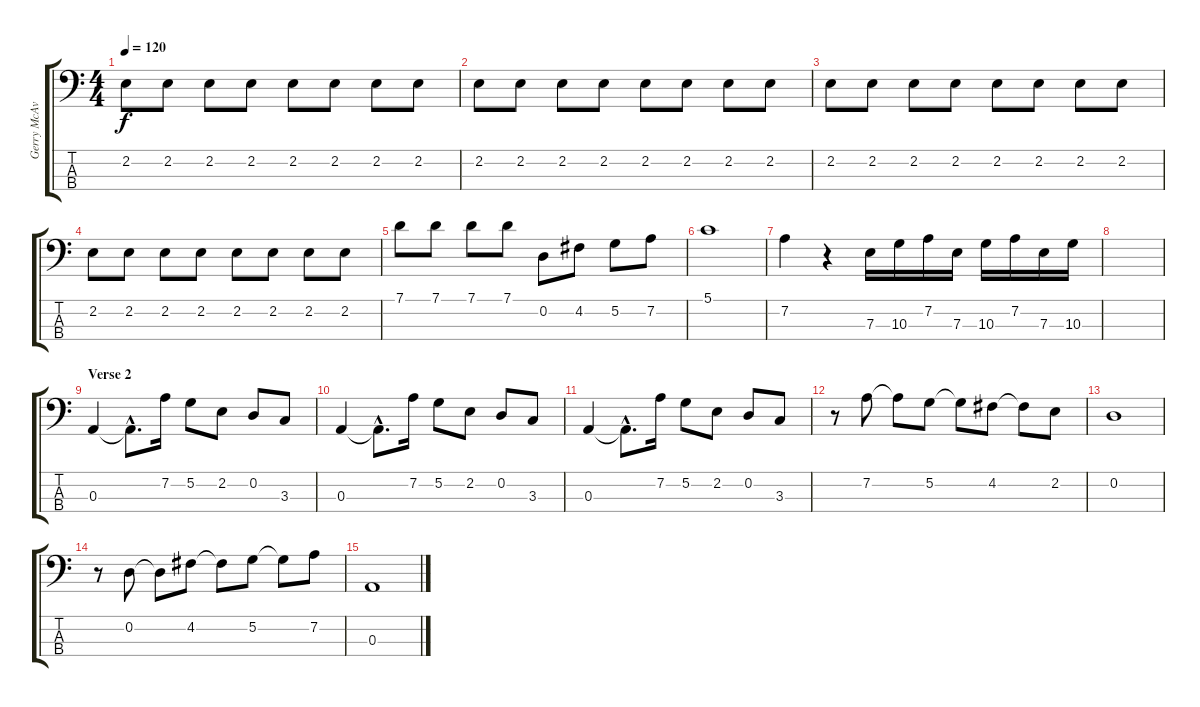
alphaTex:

\track ("Gerry McAvoy" "Gerry McAv") {instrument electricbassfinger}
\staff {score tabs}
\tuning (G2 D2 A1 E1) {hide}
\ts (4 4)
\tempo 120
\clef f4
\ks c
2.2.8{dy f} 2.2.8 2.2.8 2.2.8 2.2.8 2.2.8 2.2.8 2.2.8 |
2.2.8 2.2.8 2.2.8 2.2.8 2.2.8 2.2.8 2.2.8 2.2.8 |
2.2.8 2.2.8 2.2.8 2.2.8 2.2.8 2.2.8 2.2.8 2.2.8 |
2.2.8 2.2.8 2.2.8 2.2.8 2.2.8 2.2.8 2.2.8 2.2.8 |
7.1.8 7.1.8 7.1.8 7.1.8 0.2.8 4.2.8 5.2.8 7.2.8 |
5.1.1 |
7.2.4 r.4 7.3.16 10.3.16 7.2.16 7.3.16 10.3.16 7.2.16 7.3.16 10.3.16 |
|
\section ("" "Verse 2")
0.3.4 0.3{hac t}.8{d} 7.2.16 5.2.8 2.2.8 0.2.8 3.3.8 |
0.3.4 0.3{hac t}.8{d} 7.2.16 5.2.8 2.2.8 0.2.8 3.3.8 |
0.3.4 0.3{hac t}.8{d} 7.2.16 5.2.8 2.2.8 0.2.8 3.3.8 |
r.8 7.2.8 7.2{t}.8 5.2.8 5.2{t}.8 4.2.8 4.2{t}.8 2.2.8 |
0.2.1 |
r.8 0.2.8 0.2{t}.8 4.2.8 4.2{t}.8 5.2.8 5.2{t}.8 7.2.8 |
0.3.1
